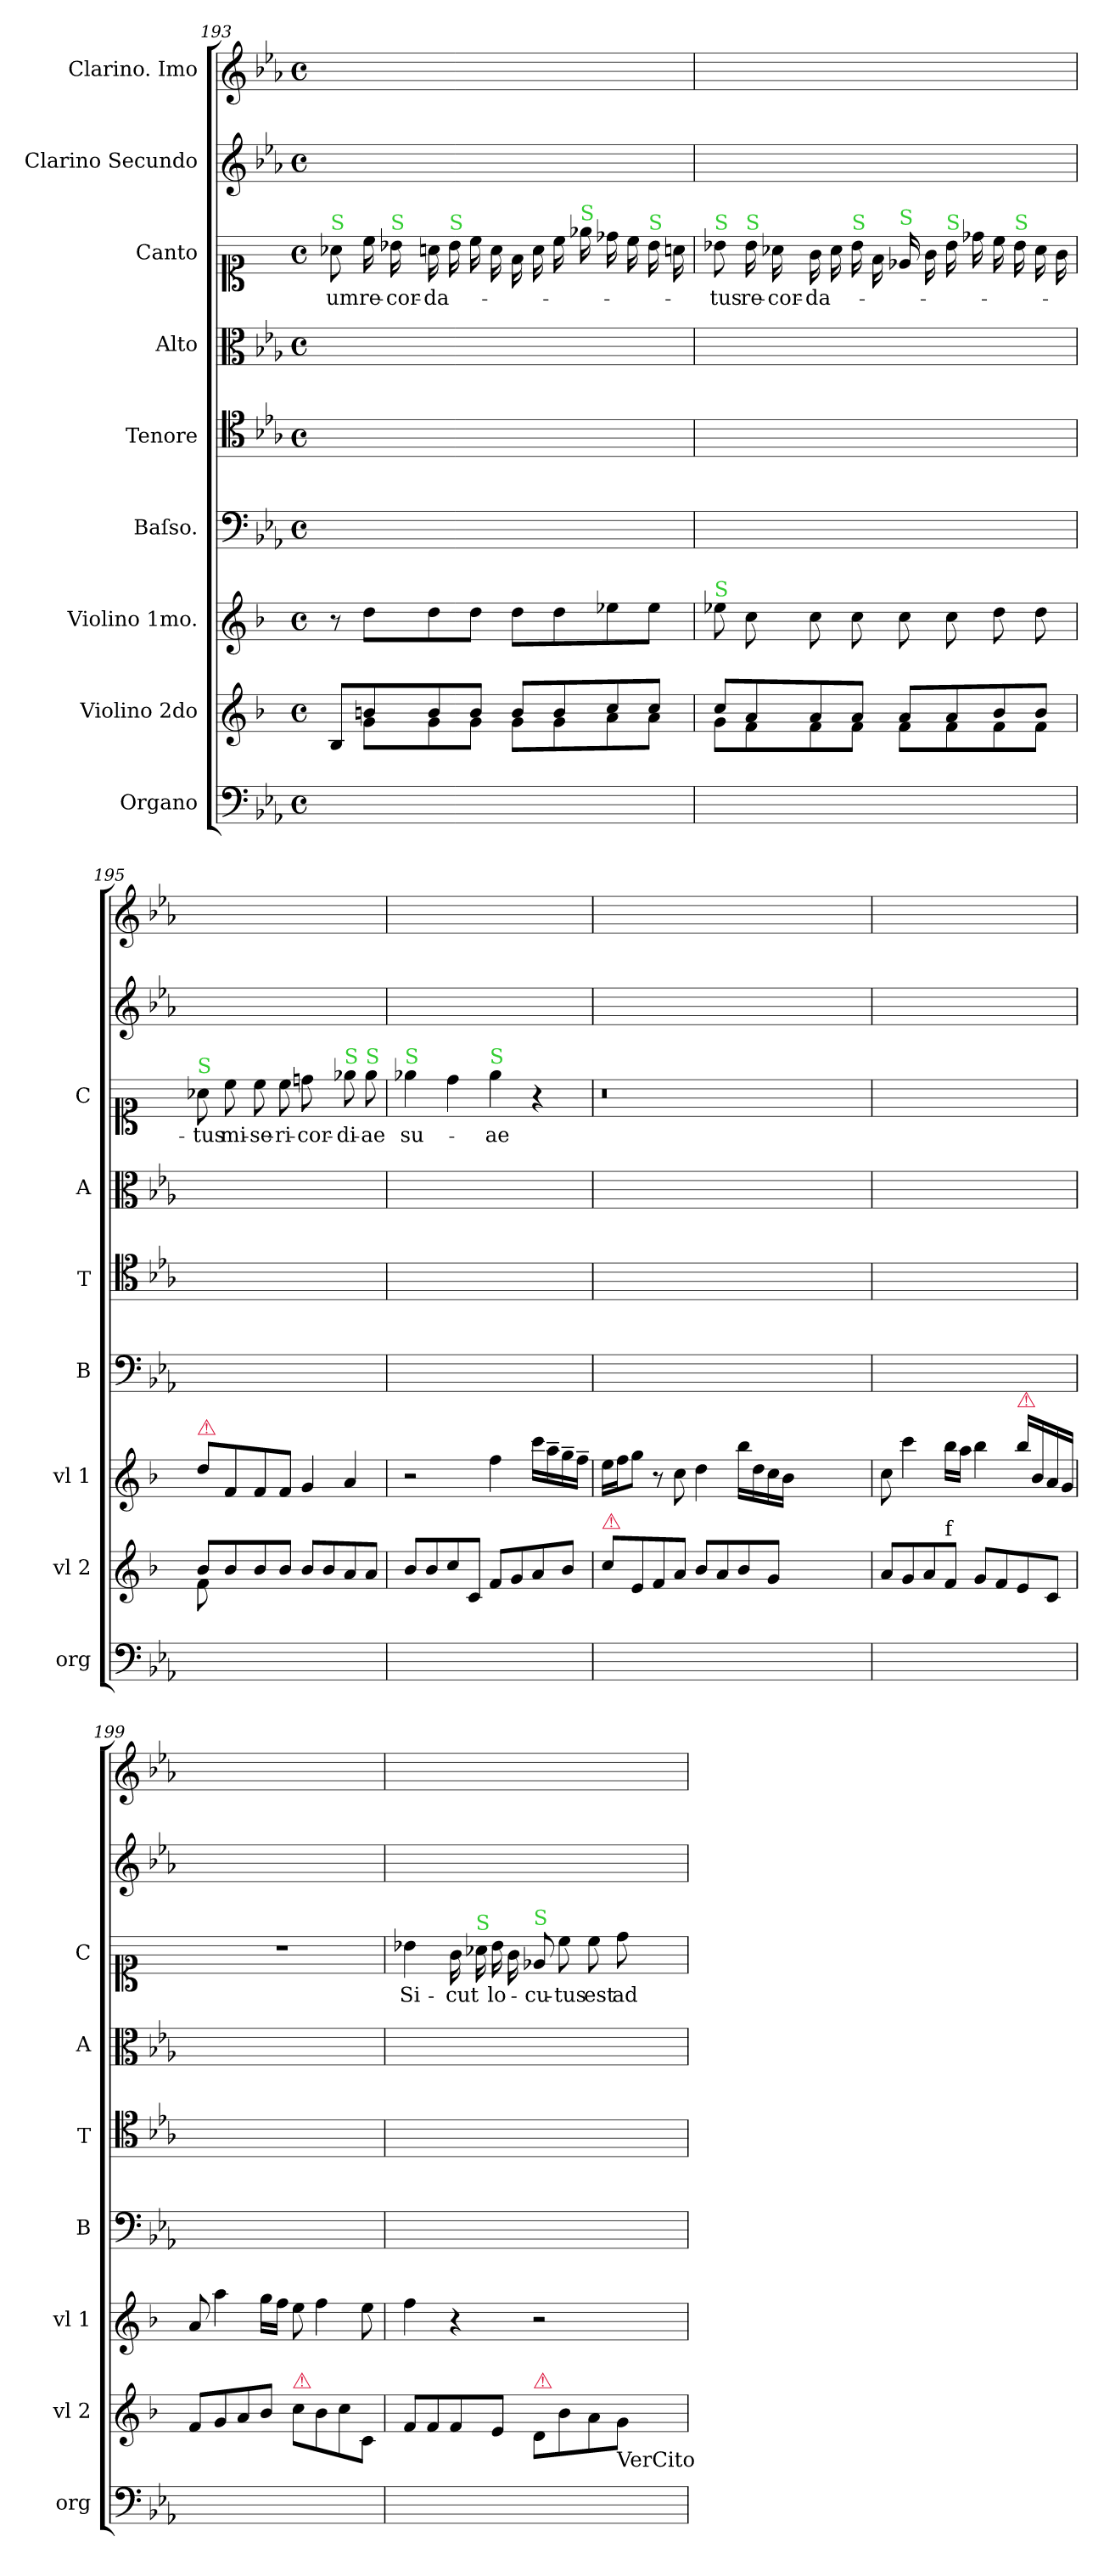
**kern	**kern	**kern	**kern	**kern	**kern	**kern	**text	**kern	**kern
*part9	*part8	*part7	*part6	*part5	*part4	*part3	*part3	*part2	*part1
*staff9	*staff8	*staff7	*staff6	*staff5	*staff4	*staff3	*staff3	*staff2	*staff1
*I"Organo	*I"Violino 2do	*I"Violino 1mo.	*I"Baſso.	*I"Tenore	*I"Alto	*I"Canto	*	*I"Clarino Secundo	*I"Clarino. Imo
*I'org	*I'vl 2	*I'vl 1	*I'B	*I'T	*I'A	*I'C	*	*	*
*clefF4	*clefG2	*clefG2	*clefF4	*clefC4	*clefC3	*clefC1	*	*clefG2	*clefG2
*	*ITrd1c2	*ITrd1c2	*	*	*	*	*	*	*
*k[b-e-a-]	*k[b-e-a-]	*k[b-e-a-]	*k[b-e-a-]	*k[b-e-a-]	*k[b-e-a-]	*k[]	*	*k[b-e-a-]	*k[b-e-a-]
*E-:	*E-:	*E-:	*E-:	*E-:	*E-:	*	*	*E-:	*E-:
*M4/4	*M4/4	*M4/4	*M4/4	*M4/4	*M4/4	*M4/4	*	*M4/4	*M4/4
*met(c)	*met(c)	*met(c)	*met(c)	*met(c)	*met(c)	*met(c)	*	*met(c)	*met(c)
=193	=193	=193	=193	=193	=193	=193	=193	=193	=193
*	*^	*	*	*	*	*	*	*	*
!	!	!	!	!	!	!	!LO:TX:a:color=limegreen:t=S	!	!	!
1ryy	8A-/L	8ryy	8r	1ryy	1ryy	1ryy	8a-X	-um	1ryy	1ryy
.	8an/	8f\L	8cc\L	.	.	.	16cc\	re-	.	.
!	!	!	!	!	!	!	!LO:TX:a:color=limegreen:t=S	!	!	!
.	.	.	.	.	.	.	16b-X	-cor-	.	.
.	8a/	8f\	8cc\	.	.	.	16an\	-da-	.	.
!	!	!	!	!	!	!	!LO:TX:a:color=limegreen:t=S	!	!	!
.	.	.	.	.	.	.	16b-	.	.	.
.	8a/J	8f\J	8cc\J	.	.	.	16cc\	.	.	.
.	.	.	.	.	.	.	16a\	.	.	.
.	8a/L	8f\L	8cc\L	.	.	.	16f\	.	.	.
.	.	.	.	.	.	.	16a\	.	.	.
.	8a/	8f\	8cc\	.	.	.	16cc\	.	.	.
!	!	!	!	!	!	!	!LO:TX:a:color=limegreen:t=S	!	!	!
.	.	.	.	.	.	.	16ee-X	.	.	.
.	8b-/	8g\	8dd-X\	.	.	.	16dd-X\	.	.	.
.	.	.	.	.	.	.	16cc\	.	.	.
!	!	!	!	!	!	!	!LO:TX:a:color=limegreen:t=S	!	!	!
.	8b-/J	8g\J	8dd-\J	.	.	.	16b-	.	.	.
.	.	.	.	.	.	.	16an\	.	.	.
=194	=194	=194	=194	=194	=194	=194	=194	=194	=194	=194
!	!	!	!	!	!	!	!LO:TX:a:color=limegreen:t=S	!	!	!
!	!	!	!LO:TX:a:color=limegreen:t=S	!	!	!	!	!	!	!
1ryy	8b-/L	8f\L	8dd-X	1ryy	1ryy	1ryy	8b-X	-tus	1ryy	1ryy
!	!	!	!	!	!	!	!LO:TX:a:color=limegreen:t=S	!	!	!
!	!	!	!	!	!	!	!	!LO:LY:i	!	!
.	8g/	8e-\	8b-\	.	.	.	16b-	re-	.	.
!	!	!	!	!	!	!	!	!LO:LY:i	!	!
.	.	.	.	.	.	.	16a-X\	-cor-	.	.
!	!	!	!	!	!	!	!	!LO:LY:i	!	!
.	8g/	8e-\	8b-\	.	.	.	16g\	-da-	.	.
.	.	.	.	.	.	.	16a-\	.	.	.
!	!	!	!	!	!	!	!LO:TX:a:color=limegreen:t=S	!	!	!
.	8g/J	8e-\J	8b-\	.	.	.	16b-	.	.	.
.	.	.	.	.	.	.	16f\	.	.	.
!	!	!	!	!	!	!	!LO:TX:a:color=limegreen:t=S	!	!	!
.	8g/L	8e-\L	8b-\	.	.	.	16e-X	.	.	.
.	.	.	.	.	.	.	16g\	.	.	.
!	!	!	!	!	!	!	!LO:TX:a:color=limegreen:t=S	!	!	!
.	8g/	8e-\	8b-\	.	.	.	16b-	.	.	.
.	.	.	.	.	.	.	16dd-X\	.	.	.
.	8a-/	8e-\	8cc\	.	.	.	16cc\	.	.	.
!	!	!	!	!	!	!	!LO:TX:a:color=limegreen:t=S	!	!	!
.	.	.	.	.	.	.	16b-	.	.	.
.	8a-/J	8e-\J	8cc\	.	.	.	16a-\	.	.	.
.	.	.	.	.	.	.	16g\	.	.	.
=195	=195	=195	=195	=195	=195	=195	=195	=195	=195	=195
!	!	!	!	!	!	!	!LO:TX:a:color=limegreen:t=S	!	!	!
!	!	!	!LO:TX:a:color=crimson:t=⚠	!	!	!	!	!	!	!
!	!	!	!	!	!	!	!	!LO:LY:i	!	!
1ryy	8a-/L	8e-\	8cc\L	1ryy	1ryy	1ryy	8a-X	-tus	1ryy	1ryy
.	8a-/	8ryy	8e-/	.	.	.	8cc\	mi-	.	.
.	8a-/	8ryy	8e-/	.	.	.	8cc\	-se-	.	.
.	8a-/J	8ryy	8e-/J	.	.	.	8cc\	-ri-	.	.
!	!	!	!	!	!	!	!LO:N:vis=8	!	!	!
.	8a-/L	8ryy	4f/	.	.	.	4ddn\	-cor-	.	.
.	8a-/	8ryy	.	.	.	.	.	.	.	.
!	!	!	!	!	!	!	!LO:TX:a:color=limegreen:t=S	!	!	!
.	8g/	8ryy	4g/	.	.	.	8ee-X	-di-	.	.
!	!	!	!	!	!	!	!LO:TX:a:color=limegreen:t=S	!	!	!
.	8g/J	8ryy	.	.	.	.	8ee-	-ae	.	.
=196	=196	=196	=196	=196	=196	=196	=196	=196	=196	=196
!	!	!	!	!	!	!	!LO:TX:a:color=limegreen:t=S	!	!	!
*	*v	*v	*	*	*	*	*	*	*	*
1ryy	8a-/L	2r	1ryy	1ryy	1ryy	4ee-X	su-	1ryy	1ryy
.	8a-/	.	.	.	.	.	.	.	.
.	8b-/	.	.	.	.	4dd\	.	.	.
.	8B-/J	.	.	.	.	.	.	.	.
!	!	!	!	!	!	!LO:TX:a:color=limegreen:t=S	!	!	!
.	8e-/L	4ee-\	.	.	.	4ee-	-ae	.	.
.	8f/	.	.	.	.	.	.	.	.
.	8g/	16bb-\LL	.	.	.	4r	.	.	.
.	.	16gg~\	.	.	.	.	.	.	.
.	8a-/J	16ff~\	.	.	.	.	.	.	.
.	.	16ee-~\JJ	.	.	.	.	.	.	.
=197	=197	=197	=197	=197	=197	=197	=197	=197	=197
!	!LO:TX:a:color=crimson:t=⚠	!	!	!	!	!	!	!	!
1ryy	8b-\L	16dd\LL	1ryy	1ryy	1ryy	0r	.	1ryy	1ryy
.	.	16ee-\J	.	.	.	.	.	.	.
.	8d/	8ff\J	.	.	.	.	.	.	.
.	8e-/	8r	.	.	.	.	.	.	.
.	8g/J	8b-\	.	.	.	.	.	.	.
.	8a-/L	4cc\	.	.	.	.	.	.	.
.	8g/	.	.	.	.	.	.	.	.
.	8a-/	16aa-\LL	.	.	.	.	.	.	.
.	.	16cc\	.	.	.	.	.	.	.
.	8f/J	16b-\	.	.	.	.	.	.	.
.	.	16a-\JJ	.	.	.	.	.	.	.
1ryy	1ryy	1ryy	1ryy	1ryy	1ryy	.	.	1ryy	1ryy
=198	=198	=198	=198	=198	=198	=198	=198	=198	=198
1ryy	8g/L	8b-\	1ryy	1ryy	1ryy	1ryy	.	1ryy	1ryy
.	8f/	4bb-\	.	.	.	.	.	.	.
.	8g/	.	.	.	.	.	.	.	.
!	!LO:TX:a:t=f	!	!	!	!	!	!	!	!
.	8e-/J	16aa-\LL	.	.	.	.	.	.	.
.	.	16gg\JJ	.	.	.	.	.	.	.
.	8f/L	4aa-\	.	.	.	.	.	.	.
.	8e-/	.	.	.	.	.	.	.	.
!	!	!LO:TX:a:color=crimson:t=⚠	!	!	!	!	!	!	!
.	8d/	16aa-\LL	.	.	.	.	.	.	.
.	.	16a-/	.	.	.	.	.	.	.
.	8B-/J	16g/	.	.	.	.	.	.	.
.	.	16f/JJ	.	.	.	.	.	.	.
=199	=199	=199	=199	=199	=199	=199	=199	=199	=199
1ryy	8e-/L	8g/	1ryy	1ryy	1ryy	1r	.	1ryy	1ryy
.	8f/	4gg\	.	.	.	.	.	.	.
.	8g/	.	.	.	.	.	.	.	.
.	8a-/J	16ff\LL	.	.	.	.	.	.	.
.	.	16ee-\JJ	.	.	.	.	.	.	.
!	!LO:TX:a:color=crimson:t=⚠	!	!	!	!	!	!	!	!
.	8b-\L	8dd\	.	.	.	.	.	.	.
.	8a-\	4ee-\	.	.	.	.	.	.	.
.	8b-\	.	.	.	.	.	.	.	.
.	8B-/J	8dd\	.	.	.	.	.	.	.
=200	=200	=200	=200	=200	=200	=200	=200	=200	=200
1ryy	8e-/L	4ee-\	1ryy	1ryy	1ryy	4b-X\	Si-	1ryy	1ryy
.	8e-/	.	.	.	.	.	.	.	.
.	8e-/	4r	.	.	.	16g\	-cut	.	.
!	!	!	!	!	!	!LO:TX:a:color=limegreen:t=S	!	!	!
.	.	.	.	.	.	16a-X	.	.	.
.	8d/J	.	.	.	.	16b-\	lo-	.	.
.	.	.	.	.	.	16g\	.	.	.
!	!	!	!	!	!	!LO:TX:a:color=limegreen:t=S	!	!	!
!	!LO:TX:a:color=crimson:t=⚠	!	!	!	!	!	!	!	!
.	8c/L	2r	.	.	.	8e-X	-cu-	.	.
.	8a-\	.	.	.	.	8cc\	-tus	.	.
.	8g\	.	.	.	.	8cc\	est	.	.
!	!LO:TX:b:t=VerCito	!	!	!	!	!	!	!	!
.	8f\J	.	.	.	.	8dd\	ad	.	.
=	=	=	=	=	=	=	=	=	=
*-	*-	*-	*-	*-	*-	*-	*-	*-	*-
